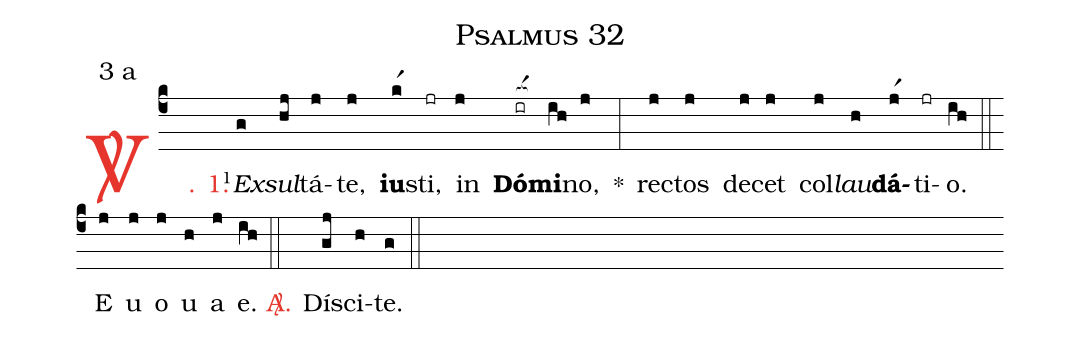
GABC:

name: Psalmus 32;
mode: 3;
mode-differentia: a;
%%
(c4)

<c><sp>V/</sp>. 1.</c>() <v>\VSup{1}</v><i>Ex</i>(g)<i>sul</i>(hj)tá(j)te,(j) <b>iu</b>(kr1)sti,(jr) in(j) <nlba><b>Dó</b>(ir[ocba:1{])<b>mi</b></nlba>(ih[ocba:0}])no,(j) *(:) rec(j)tos(j) de(j)cet(j) col(j)<i>lau</i>(h)<b>dá</b>(jr1)ti(jr)o.(ih) (::)

<eu>E(j) u(j) o(j) u(h) a(j) e.</eu>(ih) (::)

<c><sp>A/</sp>.</c>() Dí(gj)sci(h)te.(g) (::)
